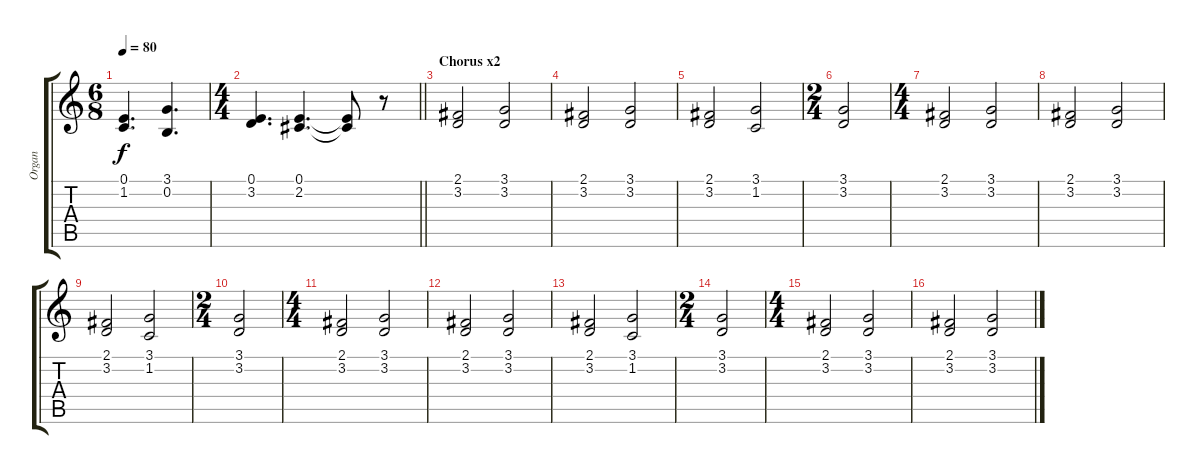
\track ("Organ" "Organ") {instrument drawbarorgan}
\staff {score tabs}
\tuning (E4 B3 G3 D3 A2 E2) {hide}
\ts (6 8)
\tempo 80
\clef g2
\ks c
(0.1 1.2).4{d dy f} (3.1 0.2).4{d} |
\ts (4 4)
\barLineRight lightlight
(0.1 3.2).4{d} (0.1 2.2).4{d} (0.1{t} 2.2{t}).8 r.8 |
\section ("" "Chorus x2")
(2.1 3.2).2 (3.1 3.2).2 |
(2.1 3.2).2 (3.1 3.2).2 |
(2.1 3.2).2 (3.1 1.2).2 |
\ts (2 4)
(3.1 3.2).2 |
\ts (4 4)
(2.1 3.2).2 (3.1 3.2).2 |
(2.1 3.2).2 (3.1 3.2).2 |
(2.1 3.2).2 (3.1 1.2).2 |
\ts (2 4)
(3.1 3.2).2 |
\ts (4 4)
(2.1 3.2).2 (3.1 3.2).2 |
(2.1 3.2).2 (3.1 3.2).2 |
(2.1 3.2).2 (3.1 1.2).2 |
\ts (2 4)
(3.1 3.2).2 |
\ts (4 4)
(2.1 3.2).2 (3.1 3.2).2 |
(2.1 3.2).2 (3.1 3.2).2
